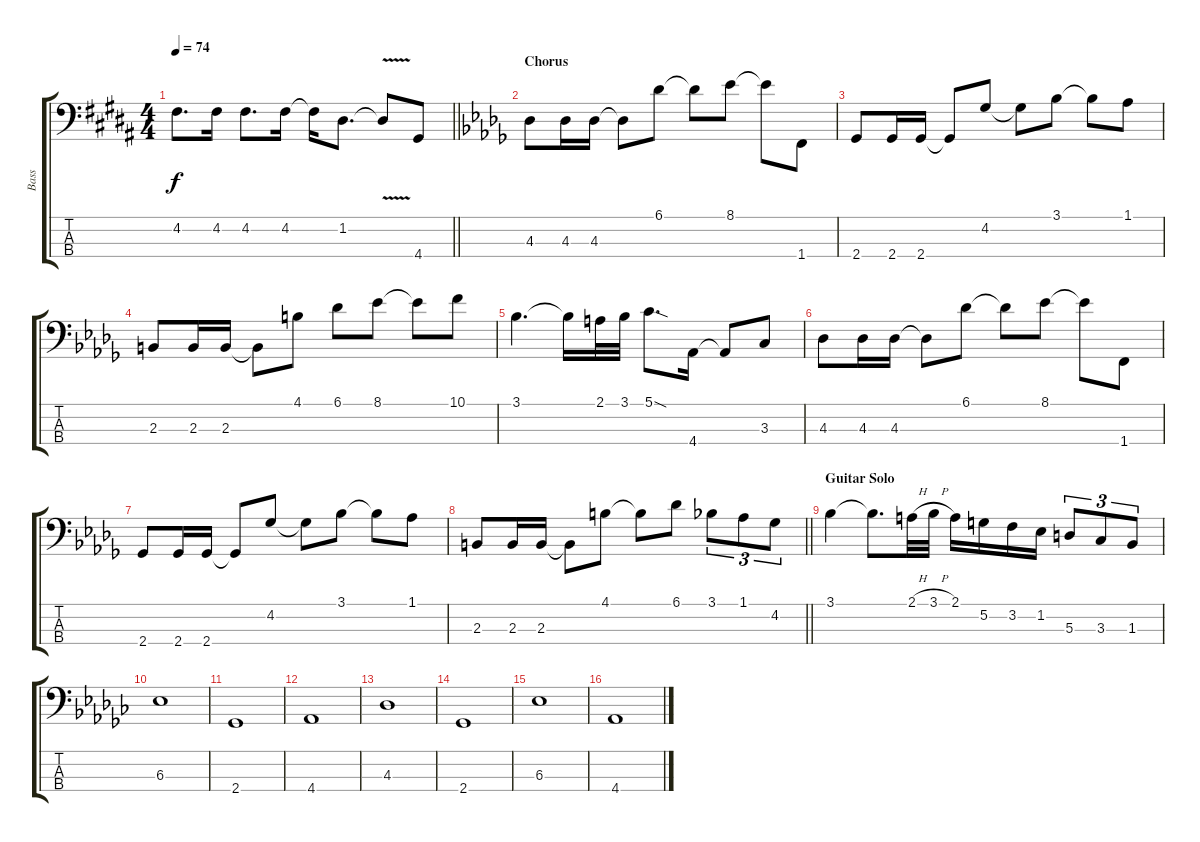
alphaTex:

\track ("Bass" "Bass") {instrument electricbassfinger}
\staff {score tabs}
\tuning (G2 D2 A1 E1) {hide}
\ts (4 4)
\tempo 74
\clef f4
\barLineRight lightlight
\ks g#minor
4.2.8{d dy f} 4.2.16 4.2.8{d} 4.2.16 4.2{t}.16 1.2.8{d} 1.2{v t}.8 4.4.8 |
\section ("" "Chorus")
\ks db
4.3.8 4.3.16 4.3.16 4.3{t}.8 6.1.8 6.1{t}.8 8.1.8 8.1{t}.8 1.4.8 |
2.4.8 2.4.16 2.4.16 2.4{t}.8 4.2.8 4.2{t}.8 3.1.8 3.1{t}.8 1.1.8 |
2.3.8 2.3.16 2.3.16 2.3{t}.8 4.1.8 6.1.8 8.1.8 8.1{t}.8 10.1.8 |
3.1.4{d} 3.1{t}.16 2.1.32 3.1.32 5.1{sod}.8{d} 4.4.16 4.4{t}.8 3.3.8 |
4.3.8 4.3.16 4.3.16 4.3{t}.8 6.1.8 6.1{t}.8 8.1.8 8.1{t}.8 1.4.8 |
2.4.8 2.4.16 2.4.16 2.4{t}.8 4.2.8 4.2{t}.8 3.1.8 3.1{t}.8 1.1.8 |
\barLineRight lightlight
2.3.8 2.3.16 2.3.16 2.3{t}.8 4.1.8 4.1{t}.8 6.1.8 3.1.8{tu (3 2)} 1.1.8{tu (3 2)} 4.2.8{tu (3 2)} |
\section ("" "Guitar Solo")
3.1.4 3.1{t}.8{d} 2.1{h}.32 3.1{h}.32 2.1.16 5.2.16 3.2.16 1.2.16 5.3.8{tu (3 2)} 3.3.8{tu (3 2)} 1.3.8{tu (3 2)} |
\ks ebminor
6.3.1 |
2.4.1 |
4.4.1 |
4.3.1 |
2.4.1 |
6.3.1 |
4.4.1
